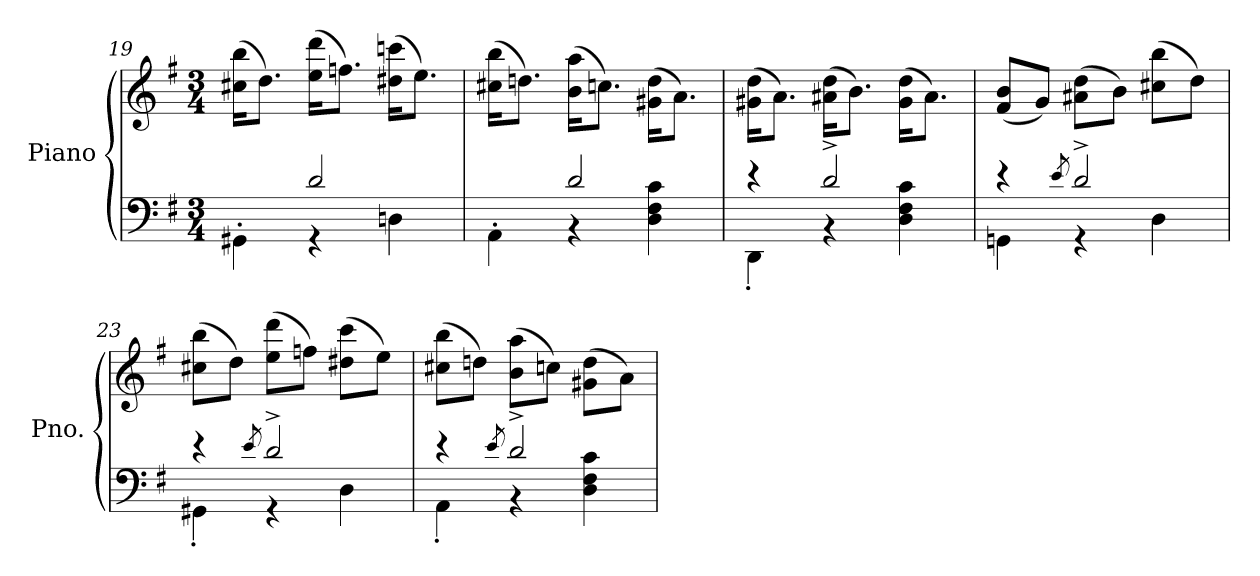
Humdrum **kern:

**kern	**kern
*part1	*part1
*staff2	*staff1
*I"Piano	*
*I'Pno.	*
*clefF4	*clefG2
*k[f#]	*k[f#]
*M3/4	*M3/4
=19	=19
*^	*
4ryy	4GG#X'\	(>16cc#X\ 16bb\KL
.	.	8.dd\J)
2d/	4r	(>16ee\ 16ddd\KL
.	.	8.ffn\J)
.	4Dn\	(>16dd#X\ 16cccn\KL
.	.	8.ee\J)
=20	=20	=20
4ryy	4AA'\	(>16cc#X\ 16bb\KL
.	.	8.ddn\J)
2d/	4r	(>16b\ 16aa\KL
.	.	8.ccn\J)
.	4D\ 4F#\ 4c\	(>16g#X\ 16dd\KL
.	.	8.a\J)
!!LO:LB:g=z
=21	=21	=21
4r	4DD'\	(>16g#X\ 16dd\KL
.	.	8.a\J)
2d^/	4r	(>16a#X\ 16dd\KL
.	.	8.b\J)
.	4D\ 4F#\ 4c\	(>16g#\ 16dd\KL
.	.	8.a#\J)
=22	=22	=22
4r	4GGn\	(<8f#/ 8b/L
.	.	8g/J)
8qe/	.	.
2d^/	4r	(>8a#X\ 8dd\L
.	.	8b\J)
.	4D\	(>8cc#X\ 8bb\L
.	.	8dd\J)
=23	=23	=23
4r	4GG#X'\	(>8cc#X\ 8bb\L
.	.	8dd\J)
8qe/	.	.
2d^/	4r	(>8ee\ 8ddd\L
.	.	8ffn\J)
.	4D\	(>8dd#X\ 8ccc\L
.	.	8ee\J)
=24	=24	=24
4r	4AA'\	(>8cc#X\ 8bb\L
.	.	8ddn\J)
8qe/	.	.
2d^/	4r	(>8b\ 8aa\L
.	.	8ccn\J)
.	4D\ 4F#\ 4c\	(>8g#X\ 8dd\L
.	.	8a\J)
*v	*v	*
=	=
*-	*-
